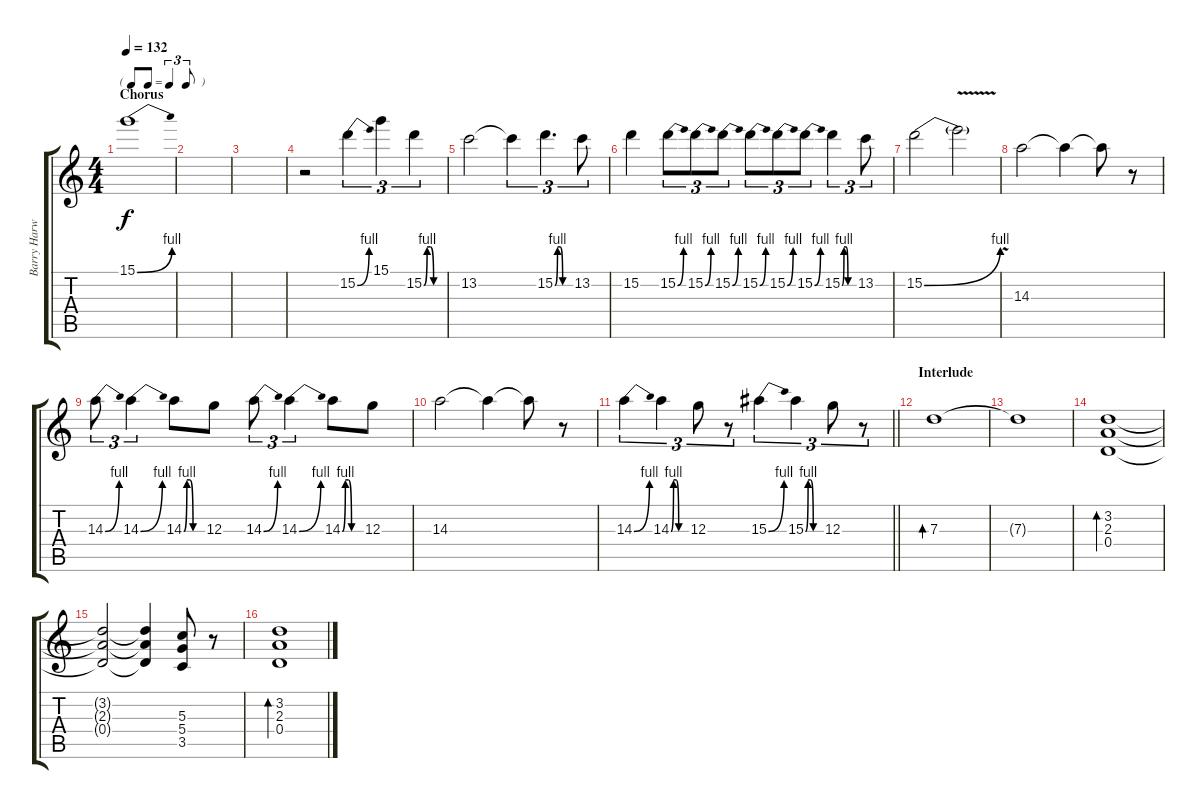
\track ("Barry Harwood (Fills II)" "Barry Harw") {instrument distortionguitar}
\staff {score tabs}
\tuning (E4 B3 G3 D3 A2 E2) {hide}
\ts (4 4)
\tf triplet8th
\section ("" "Chorus")
\tempo 132
\clef g2
\ks c
15.1{be (bend 0 0 60 4)}.1{dy f} |
|
|
r.2 15.2{be (bend 0 0 60 4)}.4{tu (3 2)} 15.1.4{tu (3 2)} 15.2{be (custom 0 0 10 4 20 4 30 0 60 0)}.4{tu (3 2)} |
13.2.2 13.2{t}.4{tu (3 2)} 15.2{be (custom 0 0 10 4 20 4 30 0 60 0)}.4{d tu (3 2)} 13.2.8{tu (3 2)} |
15.2.4 15.2{be (bend 0 0 60 4)}.8{tu (3 2)} 15.2{be (bend 0 0 60 4)}.8{tu (3 2)} 15.2{be (bend 0 0 60 4)}.8{tu (3 2)} 15.2{be (bend 0 0 60 4)}.8{tu (3 2)} 15.2{be (bend 0 0 60 4)}.8{tu (3 2)} 15.2{be (bend 0 0 60 4)}.8{tu (3 2)} 15.2{be (custom 0 0 10 4 20 4 30 0 60 0)}.4{tu (3 2)} 13.2.8{tu (3 2)} |
15.2{be (bend 0 0 60 4)}.2 15.2{v t}.2 |
14.3.2 14.3{t}.4 14.3{t}.8 r.8 |
14.3{be (bend 0 0 60 4)}.8{tu (3 2)} 14.3{be (bend 0 0 60 4)}.4{tu (3 2)} 14.3{be (custom 0 0 10 4 20 4 30 0 60 0)}.8 12.3.8 14.3{be (bend 0 0 60 4)}.8{tu (3 2)} 14.3{be (bend 0 0 60 4)}.4{tu (3 2)} 14.3{be (custom 0 0 10 4 20 4 30 0 60 0)}.8 12.3.8 |
14.3.2 14.3{t}.4 14.3{t}.8 r.8 |
\barLineRight lightlight
14.3{be (bend 0 0 60 4)}.4{tu (3 2)} 14.3{be (custom 0 0 10 4 20 4 30 0 60 0)}.4{tu (3 2)} 12.3.8{tu (3 2)} r.8{tu (3 2)} 15.3{be (bend 0 0 60 4)}.4{tu (3 2)} 15.3{be (custom 0 0 10 4 20 4 30 0 60 0)}.4{tu (3 2)} 12.3.8{tu (3 2)} r.8{tu (3 2)} |
\section ("" "Interlude")
7.3.1{bd 120} |
7.3{t}.1 |
(3.2 2.3 0.4).1{bd 120} |
(3.2{t} 2.3{t} 0.4{t}).2 (3.2{t} 2.3{t} 0.4{t}).4 (5.3 5.4 3.5).8 r.8 |
(3.2 2.3 0.4).1{bd 120}
